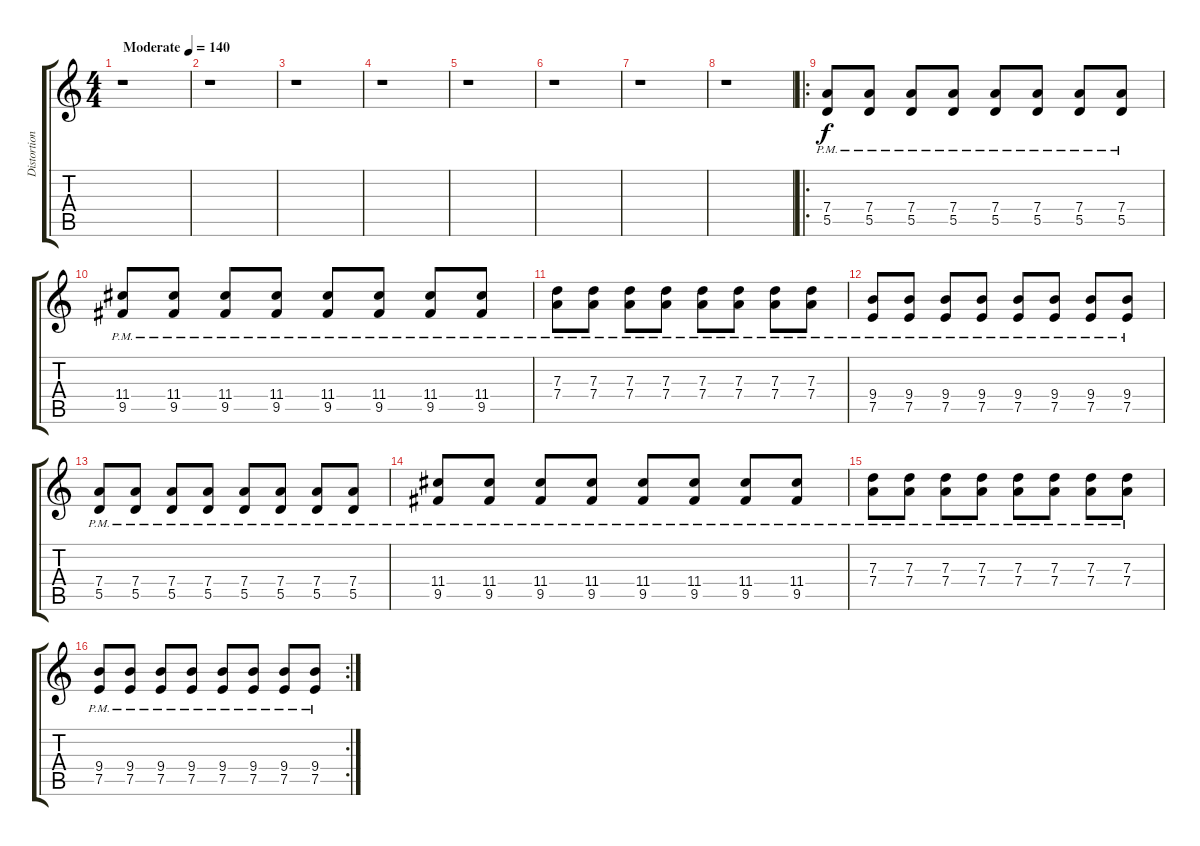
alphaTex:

\track ("Distortion Gr.2" "Distortion") {instrument distortionguitar}
\staff {score tabs}
\tuning (E4 B3 G3 D3 A2 E2) {hide}
\ts (4 4)
\tempo (140 "Moderate")
\clef g2
\ks c
r.1{dy f instrument distortionguitar} |
r.1 |
r.1 |
r.1 |
r.1 |
r.1 |
r.1 |
r.1 |
\ro
(7.4{pm} 5.5{pm}).8 (7.4{pm} 5.5{pm}).8 (7.4{pm} 5.5{pm}).8 (7.4{pm} 5.5{pm}).8 (7.4{pm} 5.5{pm}).8 (7.4{pm} 5.5{pm}).8 (7.4{pm} 5.5{pm}).8 (7.4{pm} 5.5{pm}).8 |
(11.4{pm} 9.5{pm}).8 (11.4{pm} 9.5{pm}).8 (11.4{pm} 9.5{pm}).8 (11.4{pm} 9.5{pm}).8 (11.4{pm} 9.5{pm}).8 (11.4{pm} 9.5{pm}).8 (11.4{pm} 9.5{pm}).8 (11.4{pm} 9.5{pm}).8 |
(7.3{pm} 7.4{pm}).8 (7.3{pm} 7.4{pm}).8 (7.3{pm} 7.4{pm}).8 (7.3{pm} 7.4{pm}).8 (7.3{pm} 7.4{pm}).8 (7.3{pm} 7.4{pm}).8 (7.3{pm} 7.4{pm}).8 (7.3{pm} 7.4{pm}).8 |
(9.4{pm} 7.5{pm}).8 (9.4{pm} 7.5{pm}).8 (9.4{pm} 7.5{pm}).8 (9.4{pm} 7.5{pm}).8 (9.4{pm} 7.5{pm}).8 (9.4{pm} 7.5{pm}).8 (9.4{pm} 7.5{pm}).8 (9.4{pm} 7.5{pm}).8 |
(7.4{pm} 5.5{pm}).8 (7.4{pm} 5.5{pm}).8 (7.4{pm} 5.5{pm}).8 (7.4{pm} 5.5{pm}).8 (7.4{pm} 5.5{pm}).8 (7.4{pm} 5.5{pm}).8 (7.4{pm} 5.5{pm}).8 (7.4{pm} 5.5{pm}).8 |
(11.4{pm} 9.5{pm}).8 (11.4{pm} 9.5{pm}).8 (11.4{pm} 9.5{pm}).8 (11.4{pm} 9.5{pm}).8 (11.4{pm} 9.5{pm}).8 (11.4{pm} 9.5{pm}).8 (11.4{pm} 9.5{pm}).8 (11.4{pm} 9.5{pm}).8 |
(7.3{pm} 7.4{pm}).8 (7.3{pm} 7.4{pm}).8 (7.3{pm} 7.4{pm}).8 (7.3{pm} 7.4{pm}).8 (7.3{pm} 7.4{pm}).8 (7.3{pm} 7.4{pm}).8 (7.3{pm} 7.4{pm}).8 (7.3{pm} 7.4{pm}).8 |
\rc 2
(9.4{pm} 7.5{pm}).8 (9.4{pm} 7.5{pm}).8 (9.4{pm} 7.5{pm}).8 (9.4{pm} 7.5{pm}).8 (9.4{pm} 7.5{pm}).8 (9.4{pm} 7.5{pm}).8 (9.4{pm} 7.5{pm}).8 (9.4{pm} 7.5{pm}).8
